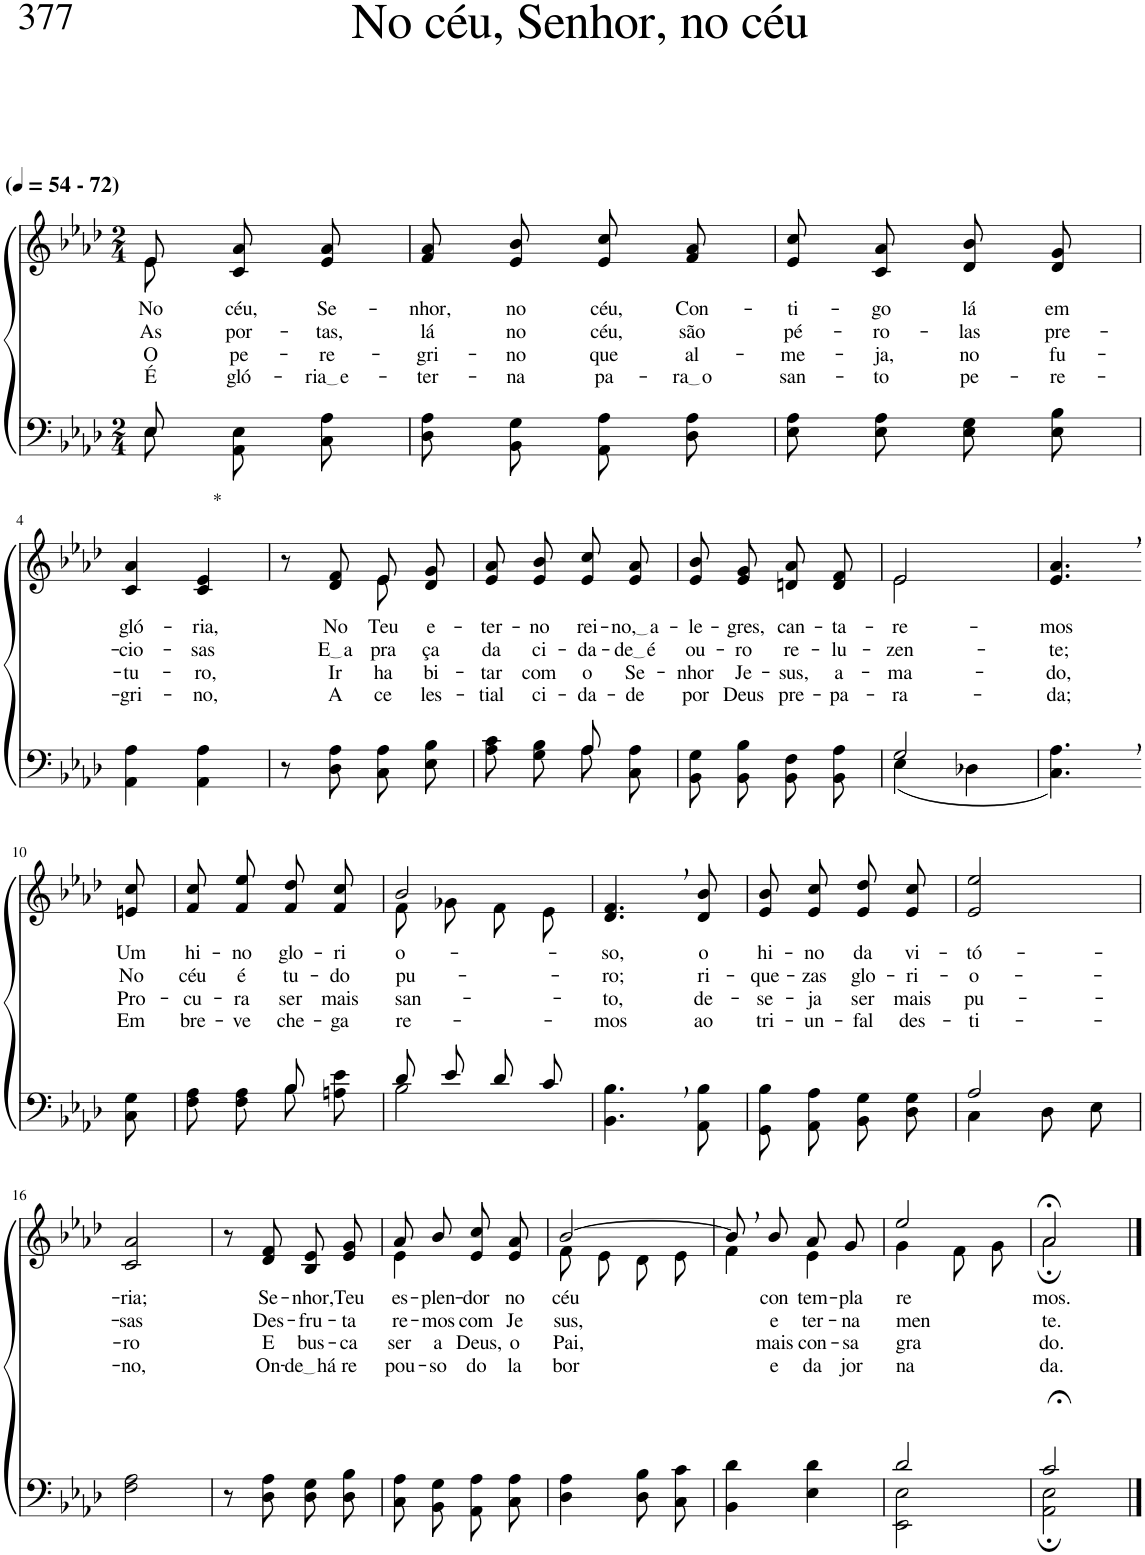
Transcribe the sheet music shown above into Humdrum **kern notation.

**kern	**kern	**text	**text	**text	**text
*part2	*part1	*part1	*part1	*part1	*part1
*staff2	*staff1	*staff1	*staff1	*staff1	*staff1
*I"Parte III e IV	*I"Parte I e II	*	*	*	*
*clefF4	*clefG2	*	*	*	*
*k[b-e-a-d-]	*k[b-e-a-d-]	*	*	*	*
*M2/4	*M2/4	*	*	*	*
*MM54	*MM54	*	*	*	*
=1	=1	=1	=1	=1	=1
*^	*^	*	*	*	*
!	!	!LO:TX:a:B:t=(	!	!	!	!	!
!	!	!LO:TX:a:B:t=- 72)	!	!	!	!	!
!	!	!	!	!LO:LY:b	!LO:LY:b	!LO:LY:b	!LO:LY:b
8E-/	8E-\	8e-/	8e-\	No	As	O	É
!	!	!	!	!LO:LY:b	!LO:LY:b	!LO:LY:b	!LO:LY:b
4ryy	8AA-\ 8E-\L	8c/ 8a-/L	4ryy	céu,	por-	pe-	gló-
!	!	!	!	!LO:LY:b	!LO:LY:b	!LO:LY:b	!LO:LY:b
.	8C\ 8A-\J	8e-/ 8a-/J	.	Se-	-tas,	-re-	ria e
*	*	*v	*v	*	*	*	*
=2	=2	=2	=2	=2	=2	=2
!	!	!	!LO:LY:b	!LO:LY:b	!LO:LY:b	!LO:LY:b
*v	*v	*	*	*	*	*
8D-\ 8A-\L	8f/ 8a-/L	-nhor,	lá	-gri-	-ter-
!	!	!LO:LY:b	!LO:LY:b	!LO:LY:b	!LO:LY:b
8BB-\ 8G\J	8e-/ 8b-/J	no	no	-no	-na
!	!	!LO:LY:b	!LO:LY:b	!LO:LY:b	!LO:LY:b
8AA-\ 8A-\L	8e-/ 8cc/L	céu,	céu,	que	pa-
!	!	!LO:LY:b	!LO:LY:b	!LO:LY:b	!LO:LY:b
8D-\ 8A-\J	8f/ 8a-/J	Con-	são	al-	ra o
=3	=3	=3	=3	=3	=3
!	!	!LO:LY:b	!LO:LY:b	!LO:LY:b	!LO:LY:b
8E-\ 8A-\L	8e-/ 8cc/L	-ti-	pé-	-me-	san-
!	!	!LO:LY:b	!LO:LY:b	!LO:LY:b	!LO:LY:b
8E-\ 8A-\J	8c/ 8a-/J	-go	-ro-	-ja,	-to
!	!	!LO:LY:b	!LO:LY:b	!LO:LY:b	!LO:LY:b
8E-\ 8G\L	8d-/ 8b-/L	lá	-las	no	pe-
!	!	!LO:LY:b	!LO:LY:b	!LO:LY:b	!LO:LY:b
8E-\ 8B-\J	8d-/ 8g/J	em	pre-	fu-	-re-
!!LO:LB:g=z
=4	=4	=4	=4	=4	=4
!	!	!LO:LY:b	!LO:LY:b	!LO:LY:b	!LO:LY:b
4AA-\ 4A-\	4c/ 4a-/	gló-	-cio-	-tu-	-gri-
!	!LO:TX:a:t=*	!	!	!	!
!	!	!LO:LY:b	!LO:LY:b	!LO:LY:b	!LO:LY:b
4AA-\ 4A-\	4c/ 4e-/	-ria,	-sas	-ro,	-no,
=5	=5	=5	=5	=5	=5
*	*^	*	*	*	*
8r	8r	4ryy	.	.	.	.
!	!	!	!LO:LY:b	!LO:LY:b	!LO:LY:b	!LO:LY:b
8D-\ 8A-\	8d-/ 8f/	.	No	E a	Ir	A
!	!	!	!LO:LY:b	!LO:LY:b	!LO:LY:b	!LO:LY:b
8C\ 8A-\L	8e-/L	8e-\	Teu	pra-	ha-	ce-
!	!	!	!LO:LY:b	!LO:LY:b	!LO:LY:b	!LO:LY:b
8E-\ 8B-\J	8d-/ 8g/J	8ryy	e-	-ça	-bi-	-les-
=6	=6	=6	=6	=6	=6	=6
*^	*	*	*	*	*	*
!	!	!	!	!LO:LY:b	!LO:LY:b	!LO:LY:b	!LO:LY:b
*	*	*v	*v	*	*	*	*
4ryy	8A-\ 8c\L	8e-/ 8a-/L	-ter-	da	-tar	-tial
!	!	!	!LO:LY:b	!LO:LY:b	!LO:LY:b	!LO:LY:b
.	8G\ 8B-\J	8e-/ 8b-/J	-no	ci-	com	ci-
!	!	!	!LO:LY:b	!LO:LY:b	!LO:LY:b	!LO:LY:b
8A-/	8A-\L	8e-/ 8cc/L	rei-	-da-	o	-da-
!	!	!	!LO:LY:b	!LO:LY:b	!LO:LY:b	!LO:LY:b
8ryy	8C\ 8A-\J	8e-/ 8a-/J	no, a	de é	Se-	-de
=7	=7	=7	=7	=7	=7	=7
!	!	!	!LO:LY:b	!LO:LY:b	!LO:LY:b	!LO:LY:b
*v	*v	*	*	*	*	*
8BB-\ 8G\L	8e-/ 8b-/L	-le-	ou-	-nhor	por
!	!	!LO:LY:b	!LO:LY:b	!LO:LY:b	!LO:LY:b
8BB-\ 8B-\J	8e-/ 8g/J	-gres,	-ro	Je-	Deus
!	!	!LO:LY:b	!LO:LY:b	!LO:LY:b	!LO:LY:b
8BB-\ 8F\L	8dn/ 8a-/L	can-	re-	-sus,	pre-
!	!	!LO:LY:b	!LO:LY:b	!LO:LY:b	!LO:LY:b
8BB-\ 8A-\J	8d/ 8f/J	-ta-	-lu-	a-	-pa-
=8	=8	=8	=8	=8	=8
*^	*	*	*	*	*
!	!	!	!LO:LY:b	!LO:LY:b	!LO:LY:b	!LO:LY:b
*	*	*^	*	*	*	*
2G/	(4E-\	2e-\	2e-/	-re-	-zen-	-ma-	-ra-
.	4D-X\	.	.	.	.	.	.
*	*	*v	*v	*	*	*	*
=9	=9	=9	=9	=9	=9	=9
!	!	!	!LO:LY:b	!LO:LY:b	!LO:LY:b	!LO:LY:b
*v	*v	*	*	*	*	*
4.C\, 4.A-\,)	4.e-/, 4.a-/,	-mos	-te;	-do,	-da;
!!LO:LB:g=z
=10-	=10-	=10-	=10-	=10-	=10-
!	!	!LO:LY:b	!LO:LY:b	!LO:LY:b	!LO:LY:b
8C\ 8G\	8en/ 8cc/	Um	No	Pro-	Em
=11	=11	=11	=11	=11	=11
*^	*	*	*	*	*
!	!	!	!LO:LY:b	!LO:LY:b	!LO:LY:b	!LO:LY:b
4ryy	8F\ 8A-\L	8f\ 8cc\L	hi-	céu	-cu-	bre-
!	!	!	!LO:LY:b	!LO:LY:b	!LO:LY:b	!LO:LY:b
.	8F\ 8A-\J	8f\ 8ee-\J	-no	é	-ra	-ve
!	!	!	!LO:LY:b	!LO:LY:b	!LO:LY:b	!LO:LY:b
8B-/	8B-\L	8f/ 8dd-/L	glo-	tu-	ser	che-
!	!	!	!LO:LY:b	!LO:LY:b	!LO:LY:b	!LO:LY:b
8ryy	8An\ 8e-\J	8f/ 8cc/J	-ri-	-do	mais	-ga-
=12	=12	=12	=12	=12	=12	=12
*	*	*^	*	*	*	*
!	!	!	!	!LO:LY:b	!LO:LY:b	!LO:LY:b	!LO:LY:b
8d-/L	2B-\	2b-/	8f\L	-o-	pu-	san-	-re-
8e-/J	.	.	8g-X\J	.	.	.	.
8d-/L	.	.	8f\L	.	.	.	.
8c/J	.	.	8e-\J	.	.	.	.
*v	*v	*	*	*	*	*	*
=13	=13	=13	=13	=13	=13	=13
!	!	!	!LO:LY:b	!LO:LY:b	!LO:LY:b	!LO:LY:b
*	*v	*v	*	*	*	*
4.BB-\, 4.B-\,	4.d-/, 4.f/,	-so,	-ro;	-to,	-mos
!	!	!LO:LY:b	!LO:LY:b	!LO:LY:b	!LO:LY:b
8AA-\ 8B-\	8d-/ 8b-/	o	ri-	de-	ao
=14	=14	=14	=14	=14	=14
!	!	!LO:LY:b	!LO:LY:b	!LO:LY:b	!LO:LY:b
8GG\ 8B-\L	8e-/ 8b-/L	hi-	-que-	-se-	tri-
!	!	!LO:LY:b	!LO:LY:b	!LO:LY:b	!LO:LY:b
8AA-\ 8A-\J	8e-/ 8cc/J	-no	-zas	-ja	-un-
!	!	!LO:LY:b	!LO:LY:b	!LO:LY:b	!LO:LY:b
8BB-\ 8G\L	8e-/ 8dd-/L	da	glo-	ser	-fal
!	!	!LO:LY:b	!LO:LY:b	!LO:LY:b	!LO:LY:b
8D-\ 8G\J	8e-/ 8cc/J	vi-	-ri-	mais	des-
=15	=15	=15	=15	=15	=15
*^	*	*	*	*	*
!	!	!	!LO:LY:b	!LO:LY:b	!LO:LY:b	!LO:LY:b
2A-/	4C\	2e-/ 2ee-/	-tó-	-o-	pu-	-ti-
.	8D-\L	.	.	.	.	.
.	8E-\J	.	.	.	.	.
!!LO:LB:g=z
=16	=16	=16	=16	=16	=16	=16
!	!	!	!LO:LY:b	!LO:LY:b	!LO:LY:b	!LO:LY:b
*v	*v	*	*	*	*	*
2F\ 2A-\	2c/ 2a-/	-ria;	-sas	-ro	-no,
=17	=17	=17	=17	=17	=17
8r	8r	.	.	.	.
!	!	!LO:LY:b	!LO:LY:b	!LO:LY:b	!LO:LY:b
8D-\ 8A-\	8d-/ 8f/	Se-	Des-	E	On-
!	!	!LO:LY:b	!LO:LY:b	!LO:LY:b	!LO:LY:b
8D-\ 8G\L	8B-/ 8e-/L	-nhor,	-fru-	bus-	de há
!	!	!LO:LY:b	!LO:LY:b	!LO:LY:b	!LO:LY:b
8D-\ 8B-\J	8e-/ 8g/J	Teu	-ta-	-ca	re-
=18	=18	=18	=18	=18	=18
*	*^	*	*	*	*
!	!	!	!LO:LY:b	!LO:LY:b	!LO:LY:b	!LO:LY:b
8C\ 8A-\L	8a-/L	4e-\	es-	-re-	ser	-pou-
!	!	!	!LO:LY:b	!LO:LY:b	!LO:LY:b	!LO:LY:b
8BB-\ 8G\J	8b-/J	.	-plen-	-mos	a	-so
!	!	!	!LO:LY:b	!LO:LY:b	!LO:LY:b	!LO:LY:b
8AA-\ 8A-\L	8e-/ 8cc/L	4ryy	-dor	com	Deus,	do
!	!	!	!LO:LY:b	!LO:LY:b	!LO:LY:b	!LO:LY:b
8C\ 8A-\J	8e-/ 8a-/J	.	no	Je-	o	la-
=19	=19	=19	=19	=19	=19	=19
!	!	!	!LO:LY:b	!LO:LY:b	!LO:LY:b	!LO:LY:b
4D-\ 4A-\	[2b-/	8f\L	céu	-sus,	Pai,	-bor
.	.	8e-\J	.	.	.	.
8D-\ 8B-\L	.	8d-\L	.	.	.	.
8C\ 8c\J	.	8e-\J	.	.	.	.
=20	=20	=20	=20	=20	=20	=20
4BB-\ 4d-\	8b-,/L]	4f\	.	.	.	.
!	!	!	!LO:LY:b	!LO:LY:b	!LO:LY:b	!LO:LY:b
.	8b-/J	.	con-	e-	mais	e
!	!	!	!LO:LY:b	!LO:LY:b	!LO:LY:b	!LO:LY:b
4E-\ 4d-\	8a-/L	4e-\	-tem-	-ter-	con-	da
!	!	!	!LO:LY:b	!LO:LY:b	!LO:LY:b	!LO:LY:b
.	8g/J	.	-pla-	-na-	-sa-	jor-
=21	=21	=21	=21	=21	=21	=21
*^	*	*	*	*	*	*
!	!	!	!	!LO:LY:b	!LO:LY:b	!LO:LY:b	!LO:LY:b
2d-/	2EE-\ 2E-\	2ee-/	4g\	-re-	-men-	-gra-	-na-
.	.	.	8f\L	.	.	.	.
.	.	.	8g\J	.	.	.	.
=22	=22	=22	=22	=22	=22	=22	=22
!	!	!	!	!LO:LY:b	!LO:LY:b	!LO:LY:b	!LO:LY:b
2c;</	2AA-\; 2E-\;	2a-;<\	2a-;/	-mos.	-te.	-do.	-da.
*v	*v	*	*	*	*	*	*
*	*v	*v	*	*	*	*
==	==	==	==	==	==
*-	*-	*-	*-	*-	*-
